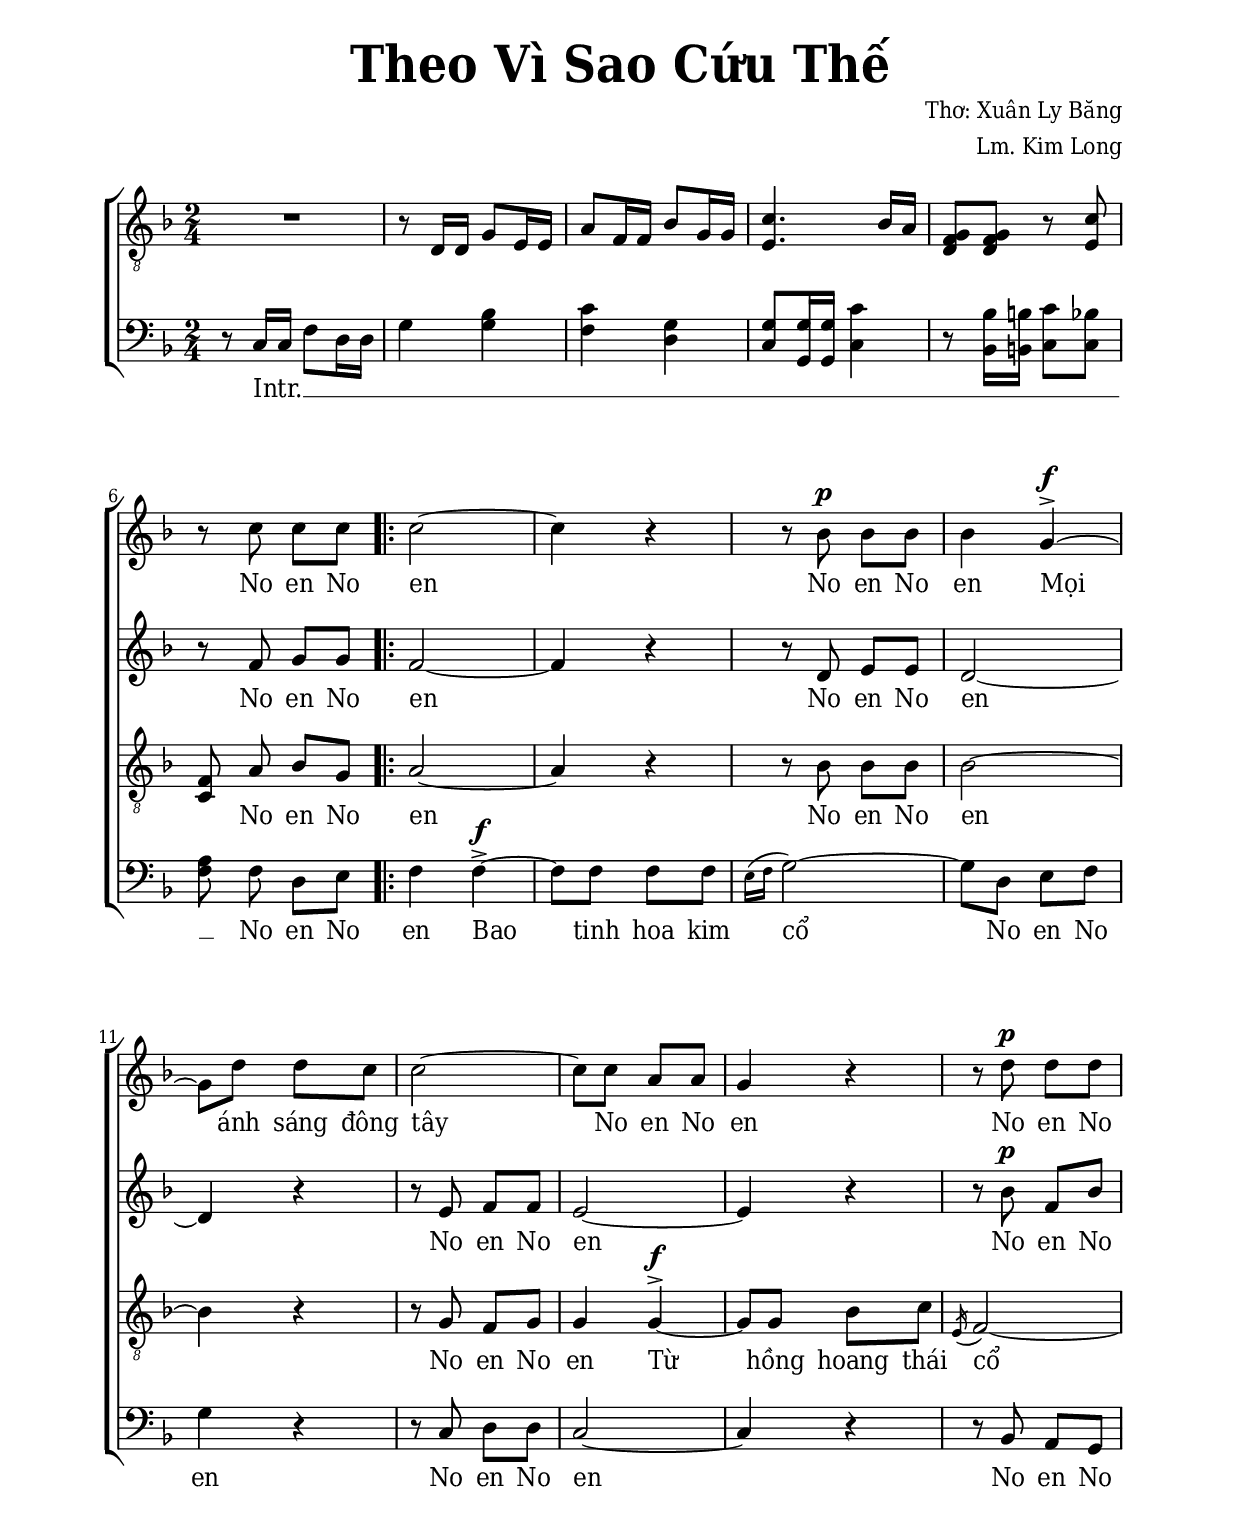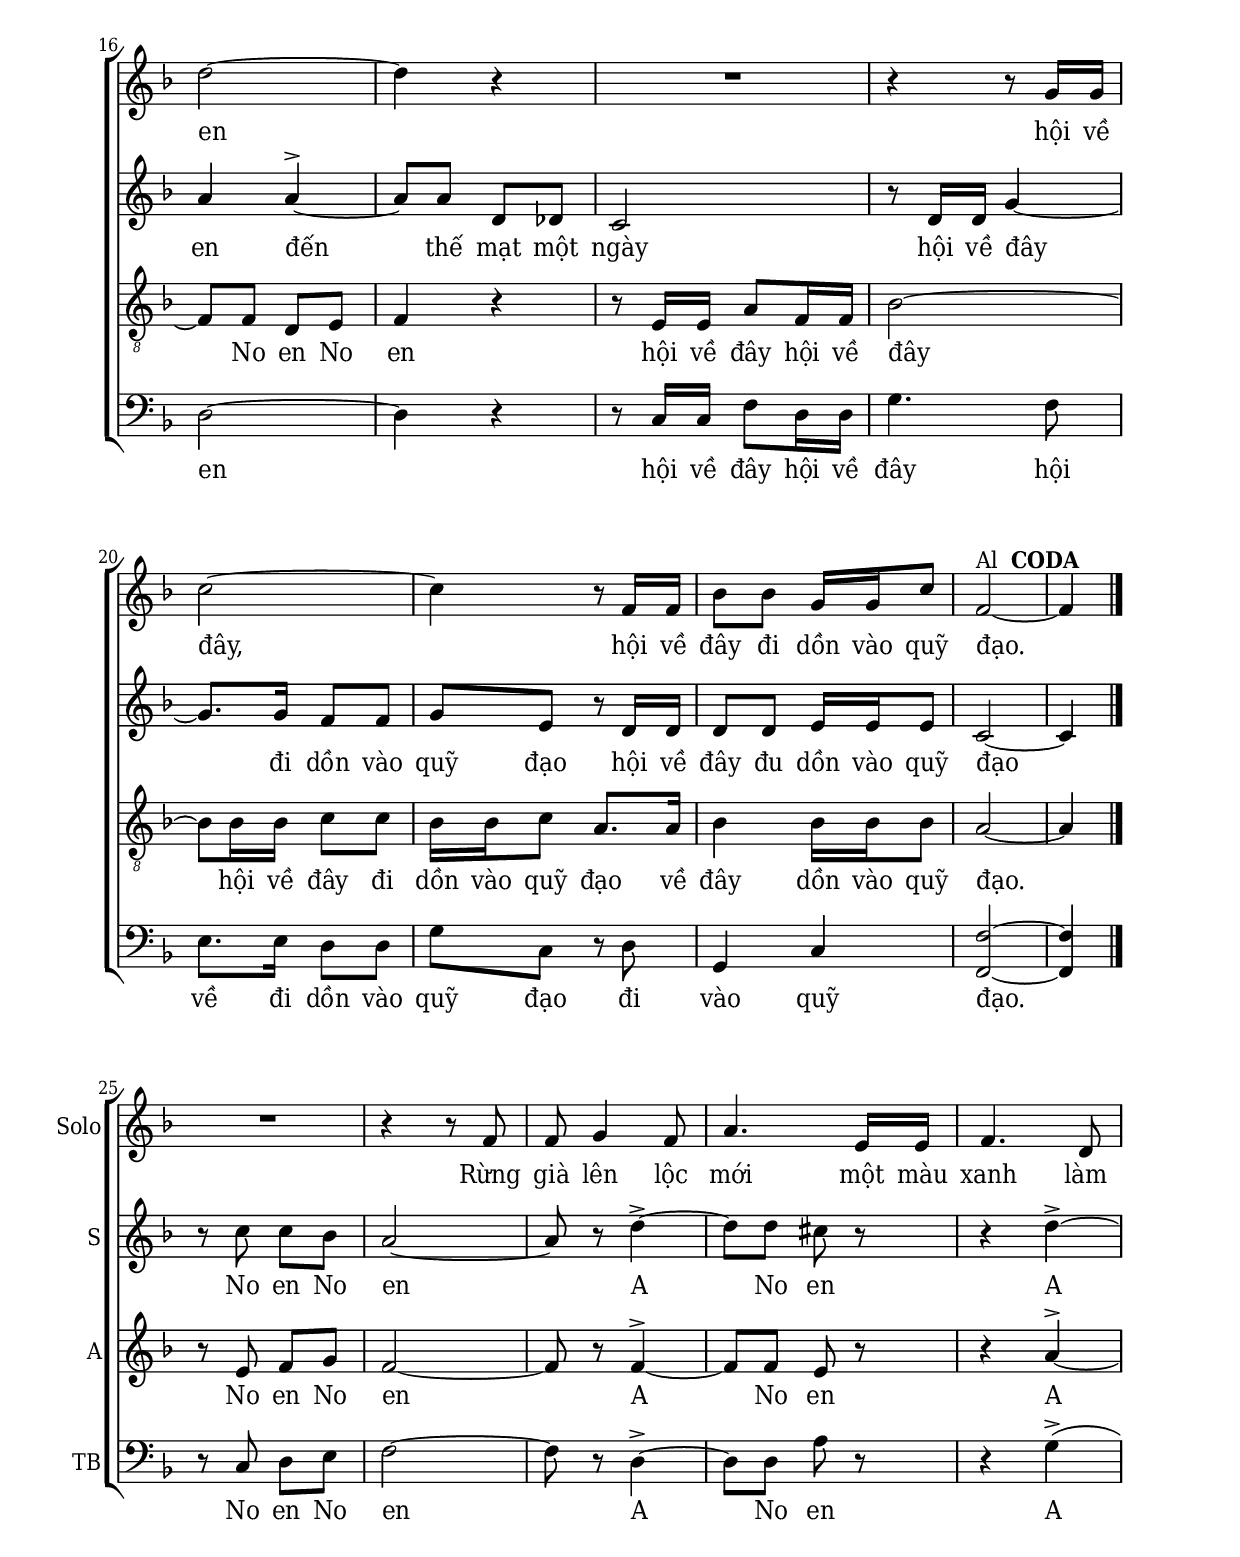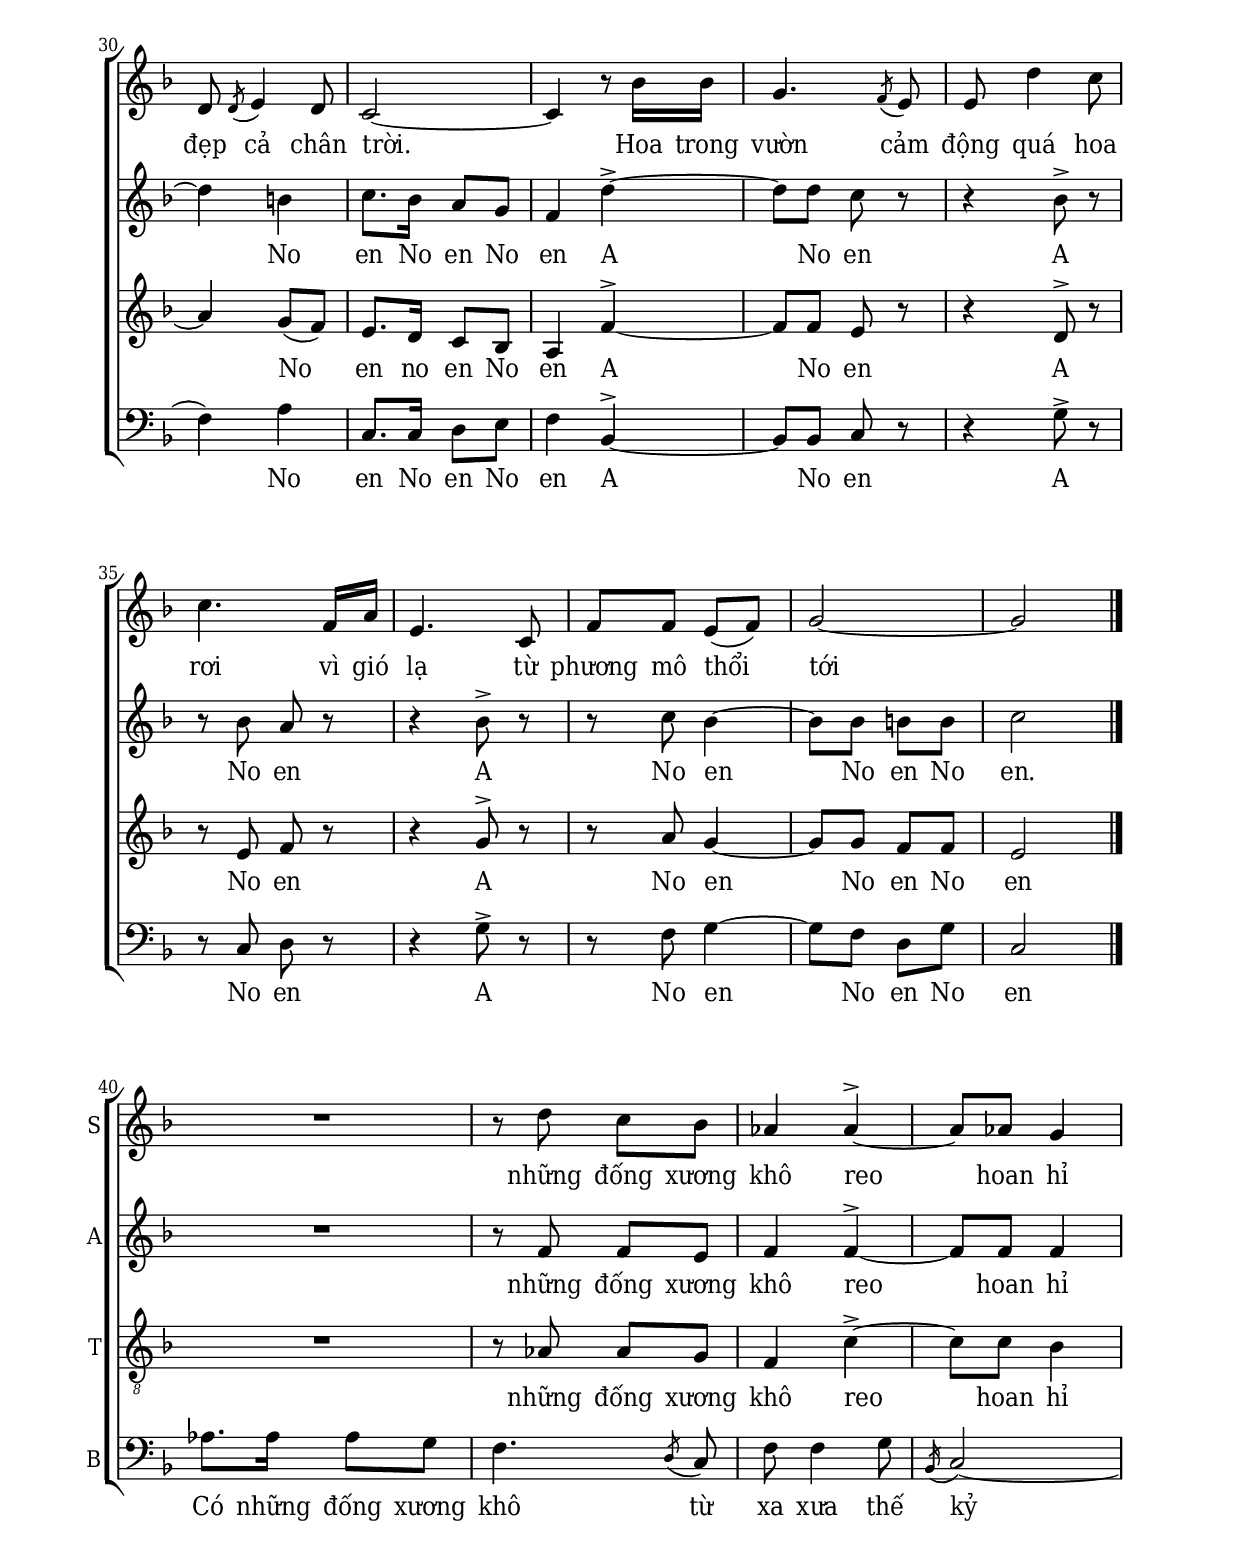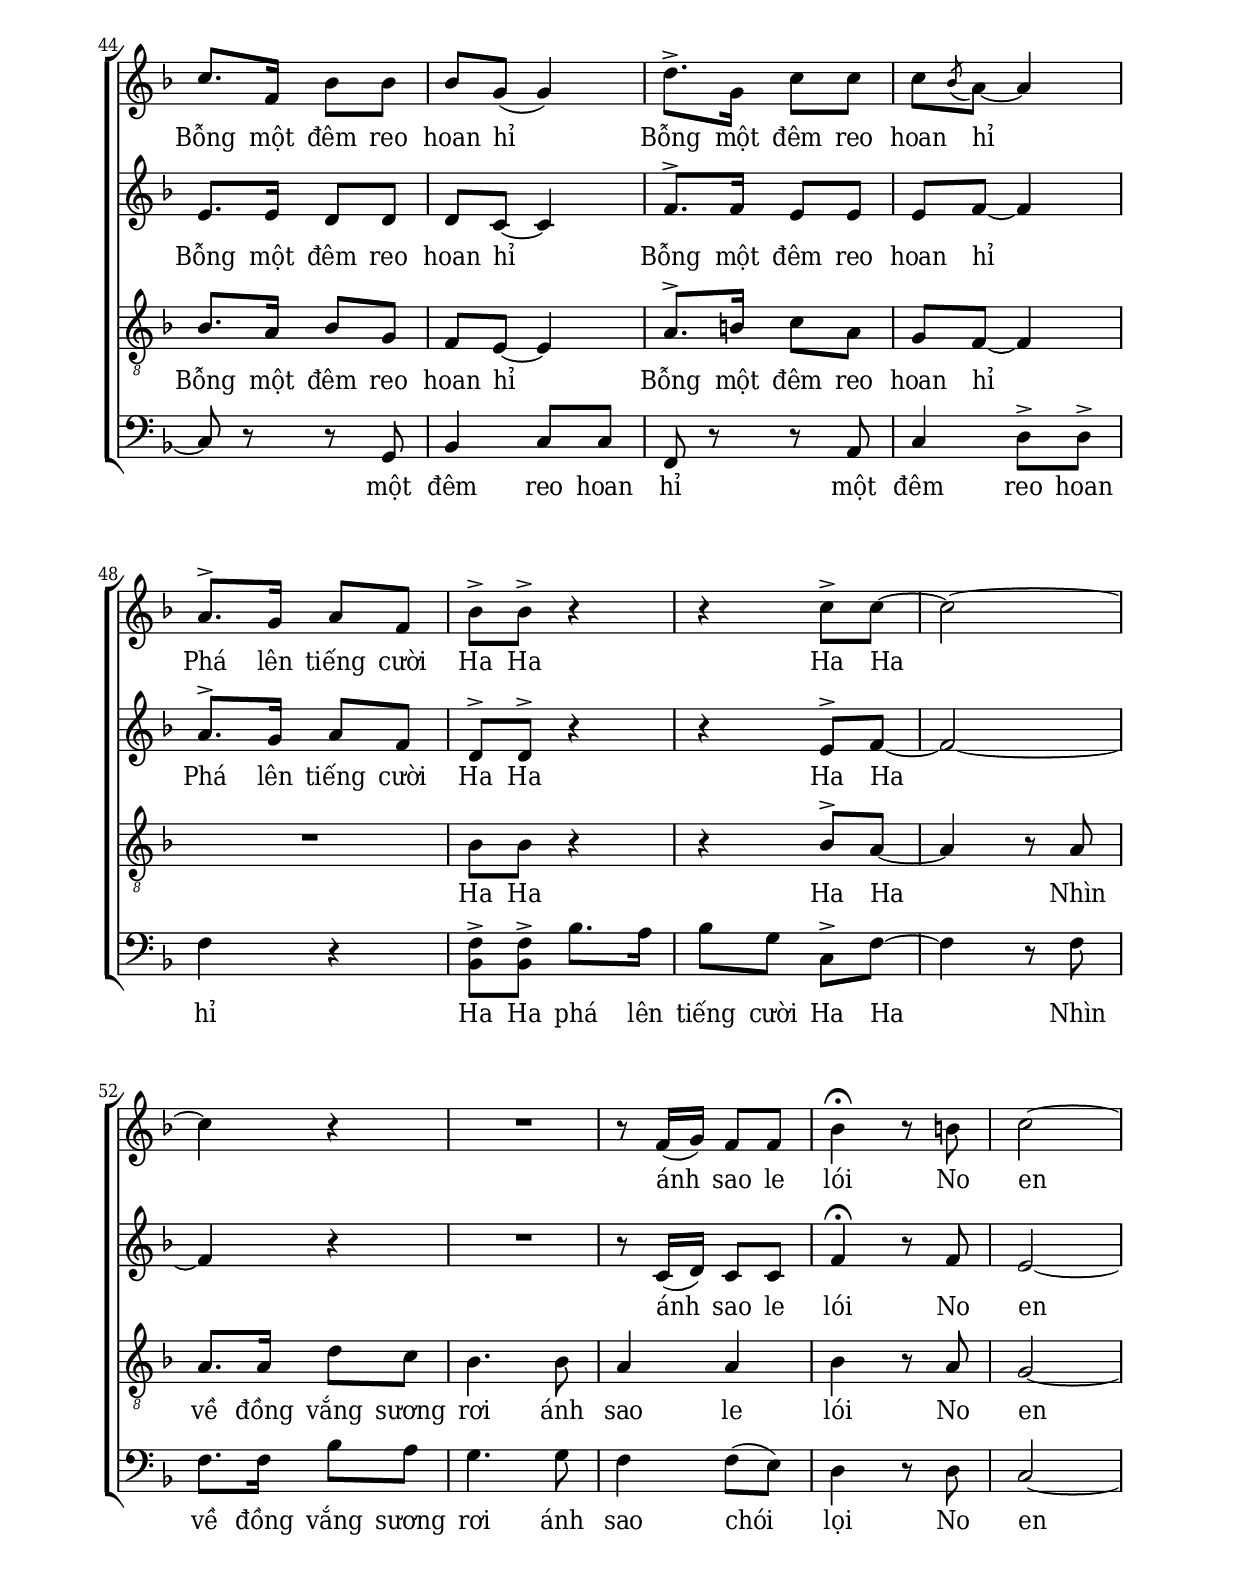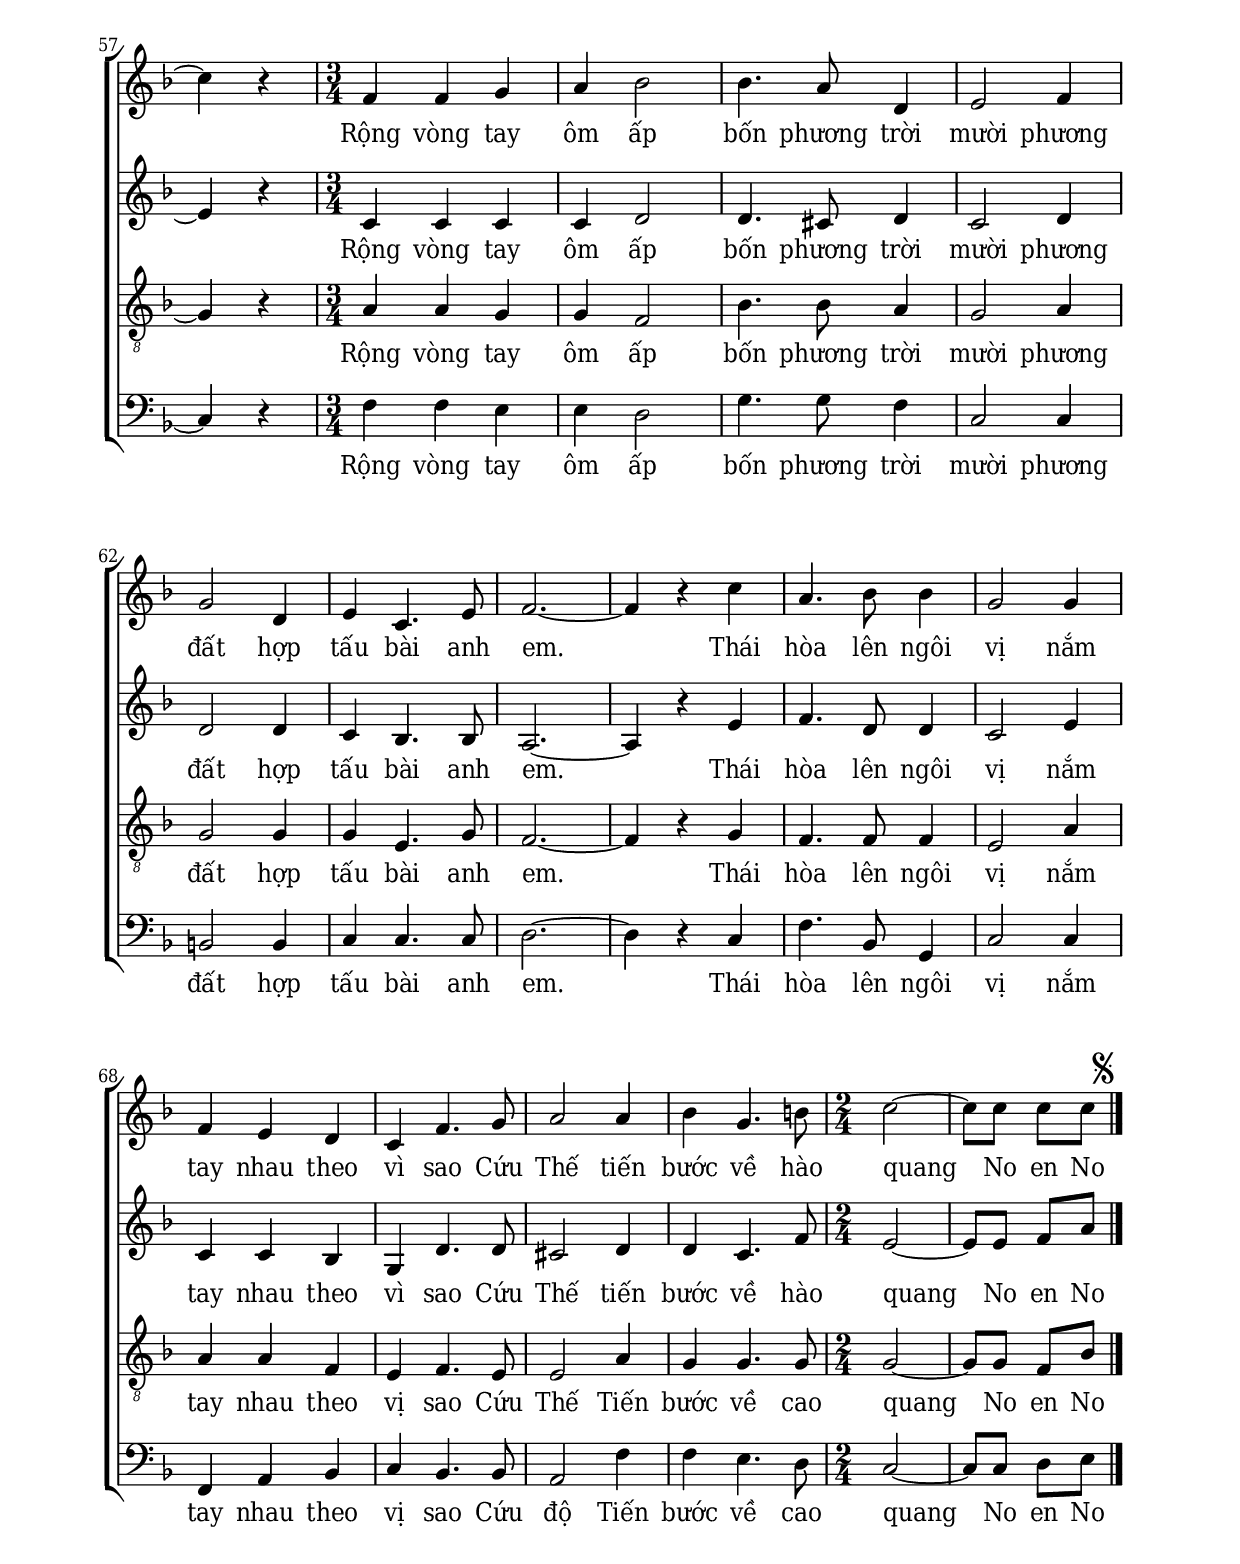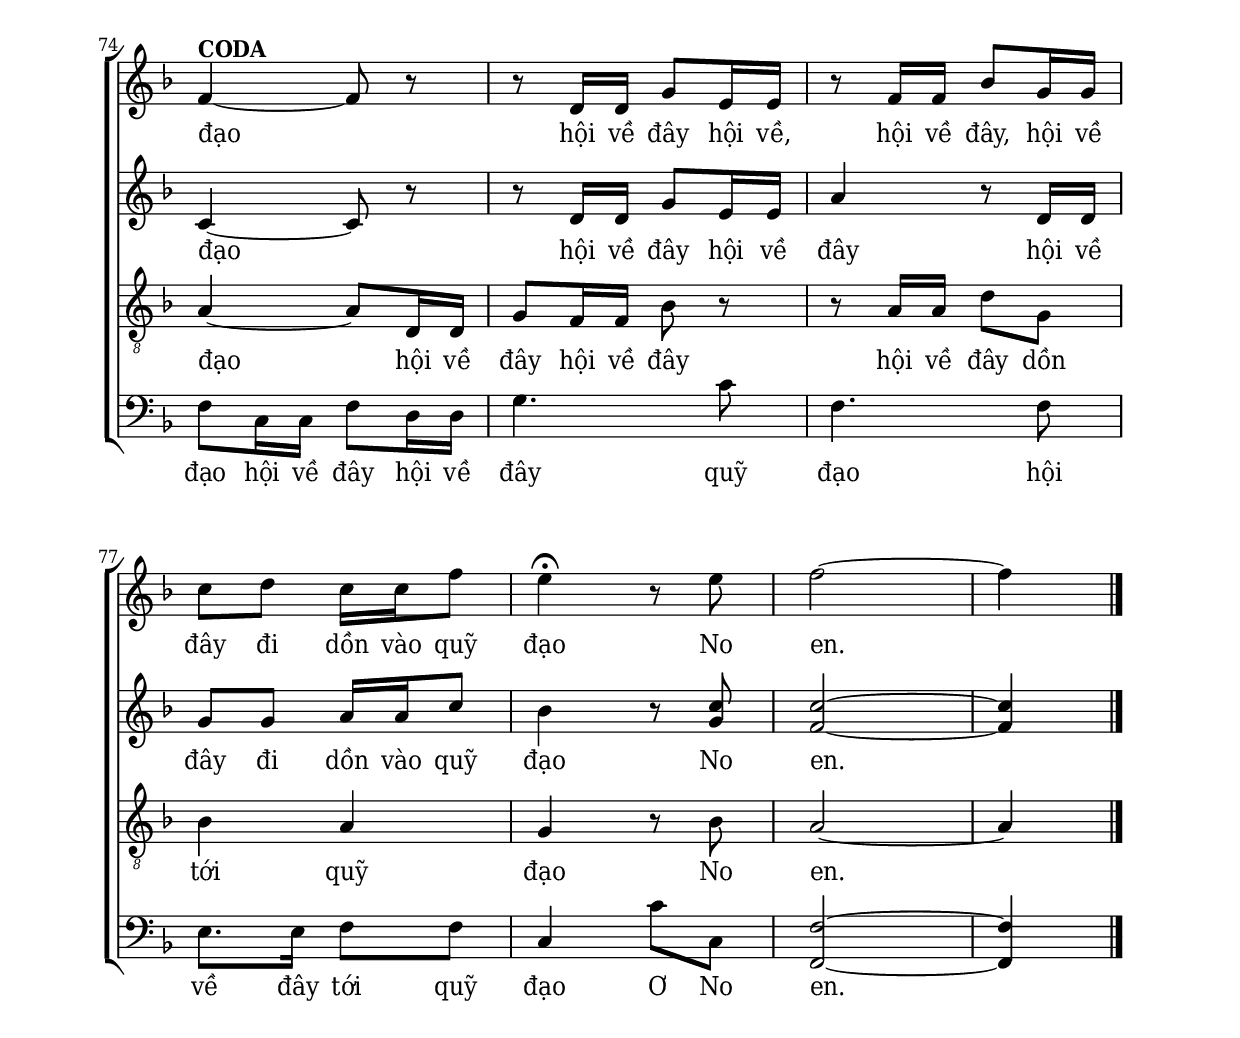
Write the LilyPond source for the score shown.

% Cài đặt chung\
\version "2.22.1"
\include "english.ly"

\header {
  title = \markup { \fontsize #3 "Theo Vì Sao Cứu Thế" }
  composer = "Thơ: Xuân Ly Băng"
  arranger = "Lm. Kim Long"
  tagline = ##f
}

% Nhạc
nhacPhienKhucSopMot = \relative c'' {
  R2*5
  r8
  
  <>^\markup { \halign #40 " " }
  c c c \bar ".|:"
  c2 ~ |
  c4 r |
  r8 bf ^\p bf bf |
  bf4 g ^\f ^> ~ |
  g8 d' d c |
  c2 ~ |
  c8 c a a |
  g4 r |
  r8 d'8 ^\p d d |
  d2 ~ |
  d4 r |
  R2
  r4 r8 g,16 g |
  c2 ~ |
  c4 r8 f,16 f |
  bf8 bf g16 g c8 |
  <>^\markup { "Al" \bold " CODA" }
  f,2 ~ |
  \partial 4 f4 \bar "|." \break
  
  \set Staff.shortInstrumentName = "Solo"
  R2
  r4 r8 f |
  f g4 f8 |
  a4. e16 e |
  f4. d8 | \break
  \break \set Staff.shortInstrumentName = ""
  d \slashedGrace { d ( } e4) d8 |
  c2 ~ |
  c4 r8 bf'16 bf |
  g4. \slashedGrace { f8 ( } e) |
  e d'4 c8 |
  c4. f,16 a |
  e4. c8 |
  f f e (f) |
  g2 ~ |
  g \bar "|." \break
  
  % Kết thúc solo, bè Sop trở lại dòng 1
  \set Staff.shortInstrumentName = "S"
  R2
  r8 d' c bf |
  af4 af ^> ~ |
  af8 af g4 |
  % chỉ cần hiển thị 1 lần, ẩn đi từ đây
  \break \set Staff.shortInstrumentName = ""
  c8. f,16 bf8 bf |
  bf g (g4) |
  d'8. ^> g,16 c8 c |
  c \slashedGrace { bf8 ( } a) ~ a4 |
  a8. ^> g16 a8 f |
  bf ^> bf ^> r4 |
  r c8 ^> c ~ |
  c2 ~ |
  c4 r |
  R2
  r8 f,16 (g) f8 f |
  bf4 \fermata r8 b! |
  c2 ~ |
  c4 r |
  
  \time 3/4
  f, f g |
  a bf2 |
  bf4. a8 d,4 |
  e2 f4 |
  g2 d4 |
  e c4. e8 |
  f2. ~ |
  f4 r c' |
  a4. bf8 bf4 |
  g2 g4 |
  f e d |
  c f4. g8 |
  a2 a4 |
  bf g4. b!8 |

\time 2/4
  c2 ~ |
  c8 c c
  \once \override Score.RehearsalMark.font-size = #0.1
  \tweak extra-offset #'(3 . 0)
  \mark \markup { \musicglyph #"scripts.segno" }
  c \bar "|." \break
  <>^\markup {\bold "CODA" }
  f,4 ~ f8 r |
  r d16 d g8 e16 e |
  r8 f16 f bf8 g16 g |
  c8 d c16 c f8 |
  e4 \fermata r8 e |
  f2 ~ |
  f4 \bar "|."
}

nhacPhienKhucAltoMot = \relative c' {
  R2*5
  r8 f g g |
  f2 ~ |
  f4 r |
  r8 d e e |
  d2 ~ |
  d4 r |
  r8 e f f |
  e2 ~ |
  e4 r |
  r8 bf' ^\p f bf |
  a4 a ^> ~ |
  a8 a d, df |
  c2 |
  r8 d16 d g4 ~ |
  g8. g16 f8 f |
  g e r d16 d |
  d8 d e16 e e8 |
  c2 ~ |
  c4
  
  \set Staff.shortInstrumentName = "S"
  r8 c' c bf |
  a2 ~ |
  a8 r d4 ^> ~ |
  d8 d cs r |
  r4 d ^> ~ |
  \set Staff.shortInstrumentName = ""
  d b! |
  c8. bf16 a8 g |
  f4 d' ^> ~ |
  d8 d c r |
  r4 bf8 ^> r |
  r8 bf a r |
  r4 bf8 ^> r |
  r c bf4 ~ |
  bf8 bf b! b |
  c2
  
  % Kết thúc solo, bè Alto trở lại dòng 2
  \set Staff.shortInstrumentName = "A"
  R2
  r8 f, f e |
  f4 f ^> ~ |
  f8 f f4 |
  % chỉ cần hiển thị 1 lần, ẩn đi từ đây
  \set Staff.shortInstrumentName = ""
  e8. e16 d8 d |
  d c ~ c4 |
  f8. ^> f16 e8 e |
  e f ~ f4 |
  a8. ^> g16 a8 f |
  d ^> d ^> r4 |
  r e8 ^> f ~ |
  f2 ~ |
  f4 r |
  R2
  r8 c16 (d) c8 c |
  f4 \fermata r8 f |
  e2 ~ |
  e4 r |
  
  \time 3/4
  c c c |
  c d2 |
  d4. cs8 d4 |
  c2 d4 |
  d2 d4 |
  c4 bf4. bf8 |
  a2. ~ |
  a4 r e' |
  f4. d8 d4 |
  c2 e4 |
  c c bf |
  g d'4. d8 |
  cs2 d4 |
  d c4. f8 |
  
  \time 2/4
  e2 ~ |
  e8 e f a |
  c,4 ~ c8 r |
  r d16 d g8 e16 e |
  a4 r8 d,16 d |
  g8 g a16 a c8 |
  bf4 r8 <c g> |
  <c f,>2 ~ |
  <c f,>4
}

nhacPhienKhucTenorMot = \relative c {
  R2
  r8 d16 d g8 e16 e |
  a8 f16 f bf8 g16 g |
  <c e,>4. bf16 a |
  <g f d>8 <g f d> r <c e,> |
  \once \autoBeamOff
  <f, c> a bf g |
  a2 ~ |
  a4 r |
  r8 bf bf bf |
  bf2 ~ |
  bf4 r |
  r8 g f g |
  g4 g ^\f ^> ~ |
  g8 g bf c |
  \slashedGrace { e,16 ( } f2) ~ |
  f8 f d e |
  f4 r |
  r8 e16 e a8 f16 f |
  bf2 ~ |
  bf8 bf16 bf c8 c |
  bf16 bf c8 a8. a16 |
  bf4 bf16 bf bf8 |
  a2 ~ |
  a4
  
  \set Staff.shortInstrumentName = "A"
  \set Staff.explicitClefVisibility = #end-of-line-invisible
  \clef treble
  r8 e' f g |
  f2 ~ |
  f8 r f4 ^> ~ |
  f8 f e r |
  r4 a ^> ~ |
  \set Staff.shortInstrumentName = ""
  a g8 (f) |
  e8. d16 c8 bf |
  a4 f' ^> ~ |
  f8 f e r |
  r4 d8 ^> r |
  r e f r |
  r4 g8 ^> r |
  r a g4 ~ |
  g8 g f f |
  e2 |
  % Kết thúc solo, bè Tenor trở lại dòng 3
  \set Staff.shortInstrumentName = "T"
  \clef "violin_8"
  R2
  r8 af, af g |
  f4 c' ^> ~ |
  c8 c bf4 |
  % chỉ cần hiển thị 1 lần, ẩn đi từ đây
  \set Staff.shortInstrumentName = ""
  bf8. a16 bf8 g |
  f e8 ~ e4 |
  a8. ^> b!16 c8 a |
  g f ~ f4 |
  R2
  bf8 bf r4 |
  r bf8 ^> a ~ |
  a4 r8 a |
  a8. a16 d8 c |
  bf4. bf8 |
  a4 a |
  bf r8 a |
  g2 ~ |
  g4 r |
  
  \time 3/4
  a a g |
  g f2 |
  bf4. bf8 a4 |
  g2 a4 |
  g2 g4 |
  g e4. g8 |
  f2. ~ |
  f4 r g |
  f4. f8 f4 |
  e2 a4 |
  a a f |
  e f4. e8 |
  e2 a4 |
  g g4. g8 |
  
  \time 2/4
  g2 ~ |
  g8 g f bf |
  a4 ~ a8 d,16 d |
  g8 f16 f bf8 r |
  r a16 a d8 g, |
  bf4 a |
  g r8 bf |
  a2 ~ |
  a4
}

nhacPhienKhucBasMot = \relative c {
  r8 c16 c f8 d16 d |
  g4 <bf g> |
  <c f,> <g d> |
  <g c,>8 <g g,>16 <g g,> <c c,>4 |
  r8 <bf bf,>16 <b! b,!> <c c,>8 <bf c,> |
  \once \autoBeamOff
  <a f> f d e |
  f4 f ^\f ^> ~ |
  f8 f f f |
  \slashedGrace { \stemDown e16 ^(f \stemNeutral } g2)  ~ |
  g8 d e f |
  g4 r |
  r8 c, d d |
  c2 ~ |
  c4 r |
  r8 bf a g |
  d'2 ~ |
  d4 r |
  r8 c16 c f8 d16 d |
  g4. f8 |
  e8. e16 d8 d |
  g c, r d |
  g,4 c |
  <f f,>2 ~ |
  <f f,>4
  
  \set Staff.shortInstrumentName = "TB"
  r8 c d e |
  f2 ~ |
  f8 r d4 ^> ~ |
  d8 d a' r |
  r4 g ^> ( |
  \set Staff.shortInstrumentName = ""
  f) a |
  c,8. c16 d8 e |
  f4 bf, ^> ~ |
  bf8 bf c r |
  r4 g'8 ^> r |
  r c, d r |
  r4 g8 ^> r |
  r f g4 ~ |
  g8 f d g |
  c,2
  
  % Kết thúc solo, bè Bas trở lại dòng 4
  \set Staff.shortInstrumentName = "B"
  af'8. af16 af8 g |
  f4. \slashedGrace { d8 ( } c) |
  f f4 g8 |
  \slashedGrace { bf,16 ( } c2 ~ ) |
  % chỉ cần hiển thị 1 lần, ẩn đi từ đây
  \set Staff.shortInstrumentName = ""
  c8 r r g |
  bf4 c8 c |
  f, r r a |
  c4 d8 ^> d ^> |
  f4 r |
  <f bf,>8 ^> <f bf,> ^> bf8. a16 |
  bf8 g c, ^> f ~ |
  f4 r8 f |
  f8. f16 bf8 a |
  g4. g8 |
  f4 f8 (e) |
  d4 r8 d |
  c2 ~ |
  c4 r |
  
  \time 3/4
  f f e |
  e d2 |
  g4. g8 f4 |
  c2 c4 |
  b!2 b4 |
  c c4. c8 |
  d2. ~ |
  d4 r c |
  f4. bf,8 g4 |
  c2 c4 |
  f, a bf |
  c bf4. bf8 |
  a2 f'4 |
  f e4. d8 |
  c2 ~ |
  c8 c d e |
  f c16 c f8 d16 d |
  g4. c8 |
  f,4. f8 |
  e8. e16 f8 f |
  c4 c'8 c, |
  <f f,>2 ~ |
  <f f,>4
}

% Lời
loiPhienKhucSopMot = \lyrics {
  No en No en No en No en
  Mọi ánh sáng đông tây
  No en No en No en No en
  hội về đây, hội về đây đi dồn vào quỹ đạo.

  Rừng già lên lộc mới một màu xanh
  làm đẹp cả chân trời.
  Hoa trong vườn cảm động quá
  hoa rơi vì gió lạ từ phương mô thổi tới
  
  những đống xương khô reo hoan hỉ
  Bỗng một đêm reo hoan hỉ
  Bỗng một đêm reo hoan hỉ
  Phá lên tiếng cười Ha Ha Ha Ha
  ánh sao le lói No en
  Rộng vòng tay ôm ấp bốn phương trời
  mười phương đất hợp tấu bài anh em.
  Thái hòa lên ngôi vị
  nắm tay nhau theo vì sao Cứu Thế tiến bước về hào quang
  No en No
  đạo hội về đây hội về,
  hội về đây, hội về đây đi dồn vào quỹ đạo No en.
}

loiPhienKhucAltoMot = \lyrics {
  No en No en No en No en No en No en
  No en No en đến thế mạt một ngày hội về đây
  đi dồn vào quỹ đạo hội về đây đu dồn vào quỹ đạo
  
  No en No en A No en A No en No en
  No en A No en A No en A No en No en No en.
  
  những đống xương khô reo hoan hỉ
  Bỗng một đêm reo hoan hỉ
  Bỗng một đêm reo hoan hỉ
  Phá lên tiếng cười
  Ha Ha Ha Ha
  ánh sao le lói
  No en
  Rộng vòng tay ôm ấp bốn phương trời mười phương đất
  hợp tấu bài anh em.
  Thái hòa lên ngôi vị
  nắm tay nhau theo vì sao Cứu Thế
  tiến bước về hào quang
  No en No
  
  đạo hội về đây hội về đây
  hội về đây đi dồn vào quỹ đạo
  No en.
}

loiPhienKhucTenorMot = \lyrics {
  \repeat unfold 18 { _ }
  No en No en No en No en No en No en
  Từ hồng hoang thái cổ
  No en No en hội về đây hội về đây
  hội về đây đi dồn vào quỹ đạo
  về đây dồn vào quỹ đạo.
  
  No en No en A No en A No en no en No en A No en
  A No en A No en No en No en
  
  những đống xương khô reo hoan hỉ
  Bỗng một đêm reo hoan hỉ
  Bỗng một đêm reo hoan hỉ
  Ha Ha Ha Ha Nhìn về đồng vắng sương rơi
  ánh sao le lói
  No en
  Rộng vòng tay ôm ấp bốn phương trời mười phương đất
  hợp tấu bài anh em.
  Thái hòa lên ngôi vị
  nắm tay nhau theo vị sao Cứu Thế
  Tiến bước về cao quang
  No en No
  
  đạo hội về đây hội về đây
  hội về đây dồn tới quỹ đạo
  No en.
}

loiPhienKhucBasMot = \lyrics {
  Intr. __ \repeat unfold 17 { _ }
  No en No en Bao tinh hoa kim cổ
  No en No en No en No en No en No en
  hội về đây hội về đây
  hội về đi dồn vào quỹ đạo đi vào quỹ đạo.
  
  No en No en A No en A No en No en No en A No en
  A No en A No en No en No en
  
  Có những đống xương khô từ xa xưa thế kỷ
  một đêm reo hoan hỉ một đêm reo hoan hỉ
  Ha Ha phá lên tiếng cười Ha Ha
  Nhìn về đồng vắng sương rơi
  ánh sao chói lọi
  No en
  Rộng vòng tay ôm ấp bốn phương trời
  mười phương đất hợp tấu bài anh em.
  Thái hòa lên ngôi vị
  nắm tay nhau theo vị sao Cứu độ
  Tiến bước về cao quang
  No en No
  
  đạo hội về đây hội về đây
  quỹ đạo hội về đây tới quỹ đạo
  Ơ No en.
}

% Dàn trang
\paper {
  #(set-paper-size "a4")
  top-margin = 15\mm
  bottom-margin = 20\mm
  left-margin = 20\mm
  right-margin = 20\mm
  indent = #0
  #(define fonts
	 (make-pango-font-tree "Deja Vu Serif Condensed"
	 		       "Deja Vu Serif Condensed"
			       "Deja Vu Serif Condensed"
			       (/ 20 20)))
  print-page-number = ##f
  system-system-spacing = #'((basic-distance . 13)
                             (minimum-distance . 13)
                             (padding . 2))
  score-system-spacing = #'((basic-distance . 13)
                             (minimum-distance . 13)
                             (padding . 2))
  %page-count = 5
}

TongNhip = {
  \key f \major \time 2/4
  \set Timing.beamExceptions = #'()
  \set Timing.baseMoment = #(ly:make-moment 1/4)
}

% Đổi kích thước nốt cho bè phụ
notBePhu =
#(define-music-function (font-size music) (number? ly:music?)
   (for-some-music
     (lambda (m)
       (if (music-is-of-type? m 'rhythmic-event)
           (begin
             (set! (ly:music-property m 'tweaks)
                   (cons `(font-size . ,font-size)
                         (ly:music-property m 'tweaks)))
             #t)
           #f))
     music)
   music)

\score {
  \new ChoirStaff <<
    \new Staff <<
      \new Voice = "beSop" { \clef treble \TongNhip \nhacPhienKhucSopMot }
      \new Lyrics \lyricsto beSop \loiPhienKhucSopMot
    >>
    \new Staff <<
      \new Voice = "beAlto" { \clef treble \TongNhip \nhacPhienKhucAltoMot }
      \new Lyrics \lyricsto beAlto \loiPhienKhucAltoMot
    >>
    \new Staff <<
      \new Voice = "beTenor" { \clef "violin_8" \TongNhip \nhacPhienKhucTenorMot }
      \new Lyrics \lyricsto beTenor \loiPhienKhucTenorMot
    >>
    \new Staff <<
      \new Voice = "beBass" { \clef bass \TongNhip \nhacPhienKhucBasMot }
      \new Lyrics \lyricsto beBass \loiPhienKhucBasMot
    >>
  >>
  \layout {
    \override Lyrics.LyricSpace.minimum-distance = #1.2
    %\override Score.BarNumber.break-visibility = ##(#f #f #f)
    \context {
      \Staff \RemoveEmptyStaves
      \override VerticalAxisGroup.remove-first = ##t
    }
  }
}
